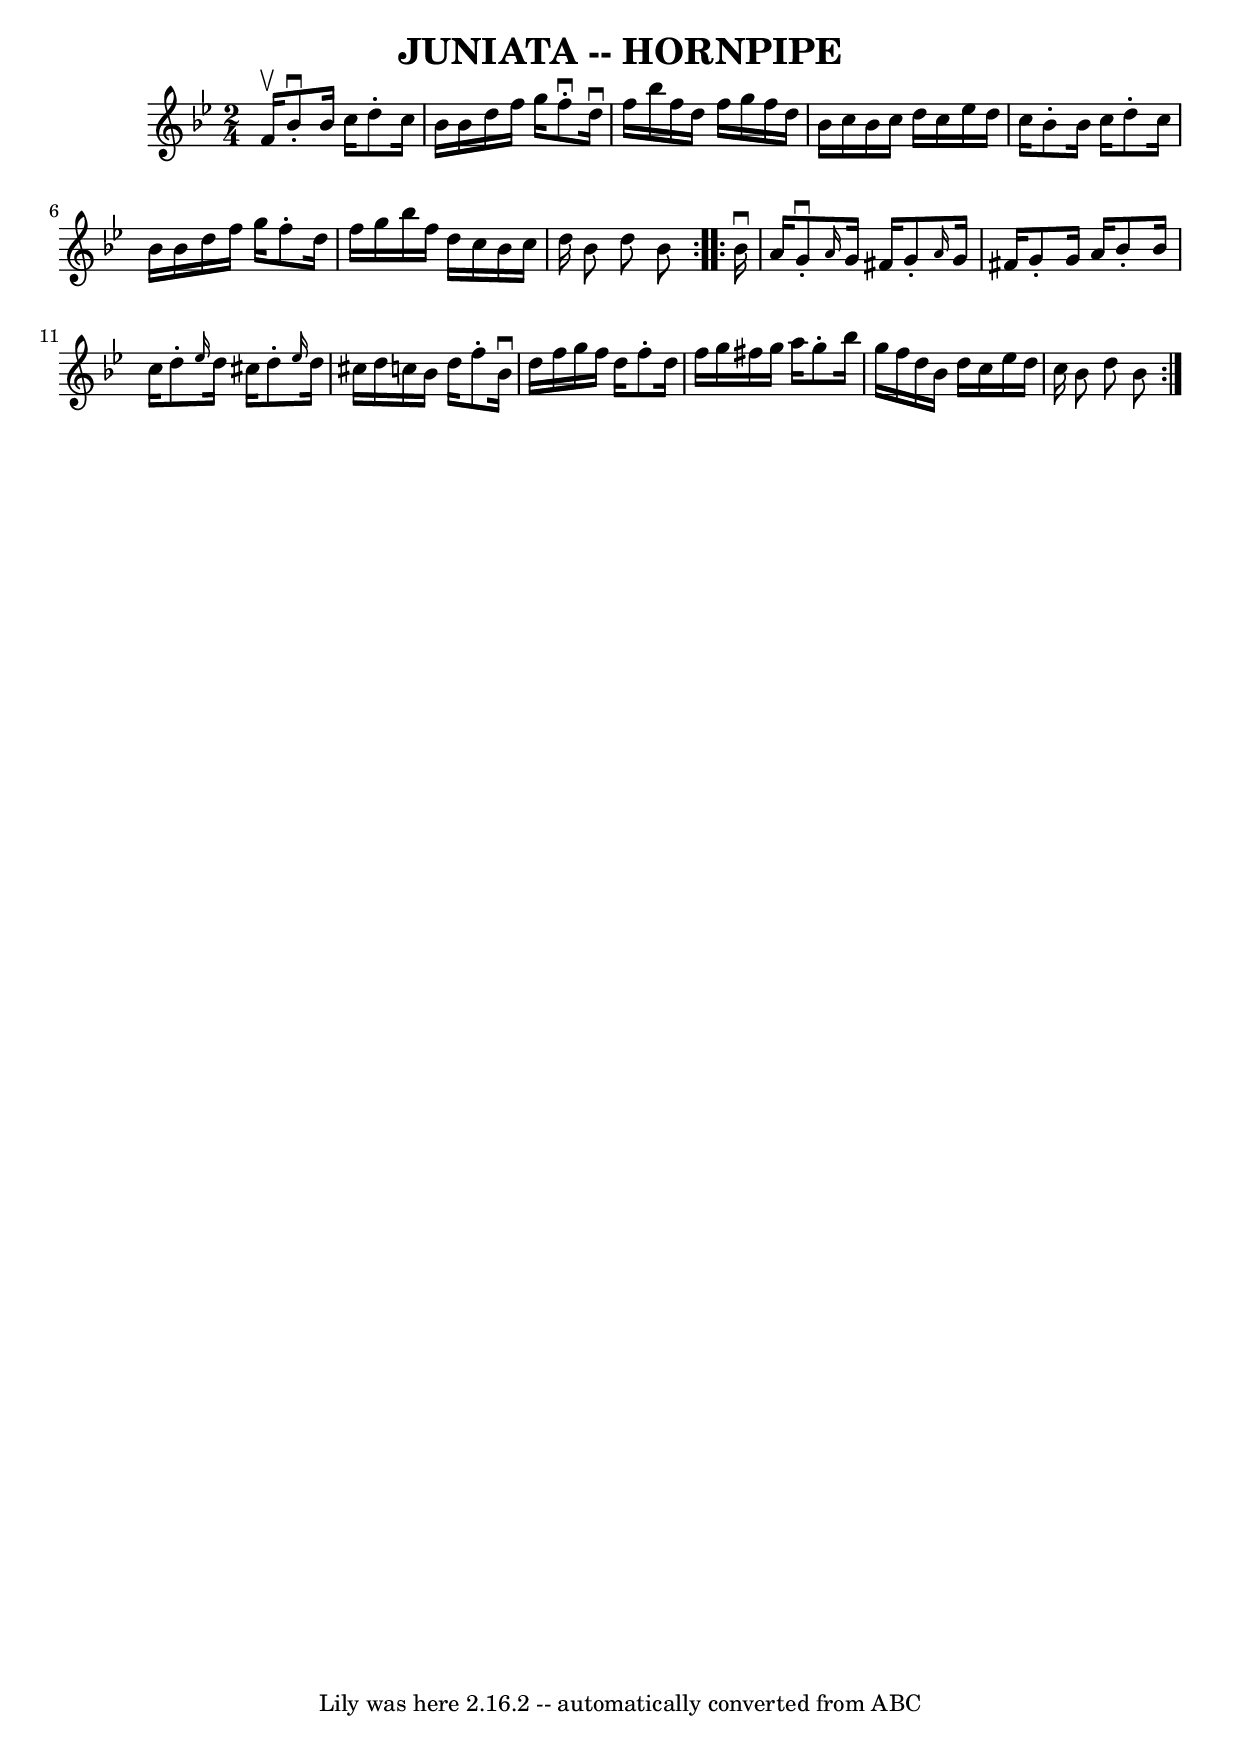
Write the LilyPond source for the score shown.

\version "2.7.40"
\include "Mammoth.ily"
\header {
	%% book = "Cole's 1000 Fiddle Tunes"
	crossRefNumber = "1"
	footnotes = ""
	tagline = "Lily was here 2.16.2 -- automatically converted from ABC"
	title = "JUNIATA -- HORNPIPE"
}
voicedefault =  {
\set Score.defaultBarType = "empty"

\repeat volta 2 {
\time 2/4 \key bes \major f'16^\upbow       |
 bes'8^\downbow-.   
bes'16 c''16 d''8 -. c''16 bes'16    |
 bes'16 d''16    
f''16 g''16 f''8^\downbow-. d''16^\downbow f''16    |
   
bes''16 f''16 d''16 f''16 g''16 f''16 d''16 bes'16    
|
 c''16 bes'16 c''16 d''16 c''16 ees''16 d''16    
c''16    |
     |
 bes'8 -. bes'16 c''16 d''8 -. c''16  
 bes'16    |
 bes'16 d''16 f''16 g''16 f''8 -. d''16    
f''16    |
 g''16 bes''16 f''16 d''16 c''16 bes'16    
c''16 d''16    |
 bes'8 d''8 bes'8    }     \repeat volta 2 {  
 bes'16^\downbow a'16        |
 g'8^\downbow-. \grace { a'16  }  
 g'16 fis'16 g'8 -. \grace { a'16  } g'16 fis'!16    |
   
g'8 -. g'16 a'16 bes'8 -. bes'16 c''16    |
 d''8 -. 
\grace { ees''16  } d''16 cis''16 d''8 -. \grace { ees''16  }   
d''16 cis''!16    |
 d''16 c''!16 bes'16 d''16 f''8 -.   
bes'16^\downbow d''16    |
     |
 f''16 g''16 f''16    
d''16 f''8 -. d''16 f''16    |
 g''16 fis''16 g''16    
a''16 g''8 -. bes''16 g''16    |
 f''16 d''16 bes'16    
d''16 c''16 ees''16 d''16 c''16    |
 bes'8 d''8    
bes'8    }   
}

\score{
    <<

	\context Staff="default"
	{
	    \voicedefault 
	}

    >>
	\layout {
	}
	\midi {}
}
